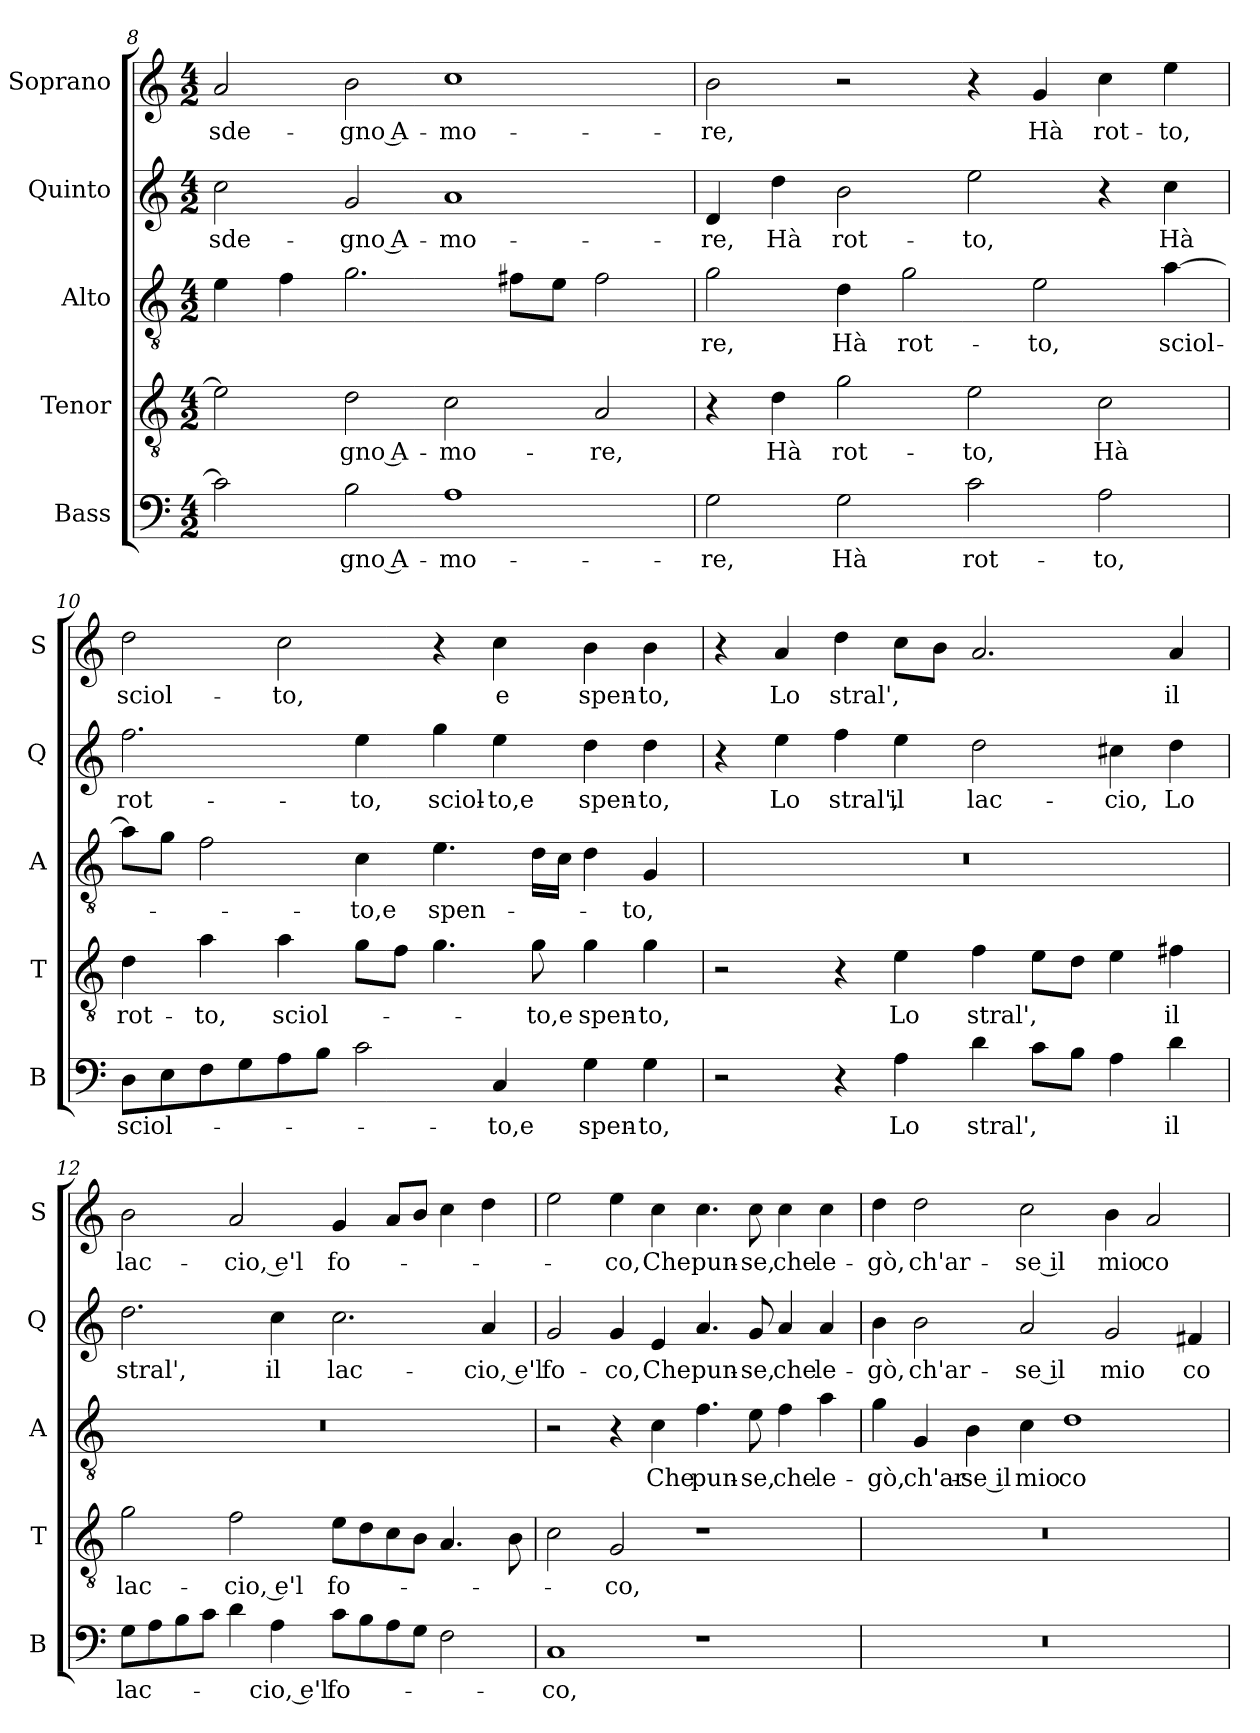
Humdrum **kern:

**kern	**text	**kern	**text	**kern	**text	**kern	**text	**kern	**text
*part5	*part5	*part4	*part4	*part3	*part3	*part2	*part2	*part1	*part1
*staff5	*staff5	*staff4	*staff4	*staff3	*staff3	*staff2	*staff2	*staff1	*staff1
*I"Bass	*	*I"Tenor	*	*I"Alto	*	*I"Quinto	*	*I"Soprano	*
*I'B	*	*I'T	*	*I'A	*	*I'Q	*	*I'S	*
*clefF4	*	*clefGv2	*	*clefGv2	*	*clefG2	*	*clefG2	*
*k[]	*	*k[]	*	*k[]	*	*k[]	*	*k[]	*
*C:	*	*C:	*	*C:	*	*C:	*	*C:	*
*M4/2	*	*M4/2	*	*M4/2	*	*M4/2	*	*M4/2	*
=8	=8	=8	=8	=8	=8	=8	=8	=8	=8
!	!	!	!	!	!	!	!LO:LY:b	!	!LO:LY:b
2c\]	.	2e\]	.	4e\	.	2cc\	-sde-	2a/	-sde-
.	.	.	.	4f\	.	.	.	.	.
!	!LO:LY:b	!	!LO:LY:b	!	!	!	!LO:LY:b	!	!LO:LY:b
2B\	-gno A-	2d\	-gno A-	2.g\	.	2g/	-gno A-	2b\	-gno A-
!	!LO:LY:b	!	!LO:LY:b	!	!	!	!LO:LY:b	!	!LO:LY:b
1A	-mo-	2c\	-mo-	.	.	1a	-mo-	1cc	-mo-
.	.	.	.	8f#X\L	.	.	.	.	.
.	.	.	.	8e\J	.	.	.	.	.
!	!	!	!LO:LY:b	!	!	!	!	!	!
.	.	2A/	-re,	2f#\	.	.	.	.	.
!!LO:LB:g=z
=9	=9	=9	=9	=9	=9	=9	=9	=9	=9
!	!LO:LY:b	!	!	!	!LO:LY:b	!	!LO:LY:b	!	!LO:LY:b
2G\	-re,	4r	.	2g\	-re,	4d/	-re,	2b\	-re,
!	!	!	!LO:LY:b	!	!	!	!LO:LY:b	!	!
.	.	4d\	Hà	.	.	4dd\	Hà	.	.
!	!LO:LY:b	!	!LO:LY:b	!	!LO:LY:b	!	!LO:LY:b	!	!
2G\	Hà	2g\	rot-	4d\	Hà	2b\	rot-	2r	.
!	!	!	!	!	!LO:LY:b	!	!	!	!
.	.	.	.	2g\	rot-	.	.	.	.
!	!LO:LY:b	!	!LO:LY:b	!	!	!	!LO:LY:b	!	!
2c\	rot-	2e\	-to,	.	.	2ee\	-to,	4r	.
!	!	!	!	!	!LO:LY:b	!	!	!	!LO:LY:b
.	.	.	.	2e\	-to,	.	.	4g/	Hà
!	!LO:LY:b	!	!LO:LY:b	!	!	!	!	!	!LO:LY:b
2A\	-to,	2c\	Hà	.	.	4r	.	4cc\	rot-
!	!	!	!	!	!LO:LY:b	!	!LO:LY:b	!	!LO:LY:b
.	.	.	.	[4a\	sciol-	4cc\	Hà	4ee\	-to,
=10	=10	=10	=10	=10	=10	=10	=10	=10	=10
!	!LO:LY:b	!	!LO:LY:b	!	!	!	!LO:LY:b	!	!LO:LY:b
8D\L	sciol-	4d\	rot-	8a\L]	.	2.ff\	rot-	2dd\	sciol-
8E\	.	.	.	8g\J	.	.	.	.	.
!	!	!	!LO:LY:b	!	!	!	!	!	!
8F\	.	4a\	-to,	2f\	.	.	.	.	.
8G\	.	.	.	.	.	.	.	.	.
!	!	!	!LO:LY:b	!	!	!	!	!	!LO:LY:b
8A\	.	4a\	sciol-	.	.	.	.	2cc\	-to,
8B\J	.	.	.	.	.	.	.	.	.
!	!	!	!	!	!LO:LY:b	!	!LO:LY:b	!	!
2c\	.	8g\L	.	4c\	-to,e	4ee\	-to,	.	.
.	.	8f\J	.	.	.	.	.	.	.
!	!	!	!	!	!LO:LY:b	!	!LO:LY:b	!	!
.	.	4.g\	.	4.e\	spen-	4gg\	sciol-	4r	.
!	!LO:LY:b	!	!	!	!	!	!LO:LY:b	!	!LO:LY:b
4C/	-to,e	.	.	.	.	4ee\	-to,e	4cc\	e
!	!	!	!LO:LY:b	!	!	!	!	!	!
.	.	8g\	-to,e	16d\LL	.	.	.	.	.
.	.	.	.	16c\JJ	.	.	.	.	.
!	!LO:LY:b	!	!LO:LY:b	!	!	!	!LO:LY:b	!	!LO:LY:b
4G\	spen-	4g\	spen-	4d\	.	4dd\	spen-	4b\	spen-
!	!LO:LY:b	!	!LO:LY:b	!	!LO:LY:b	!	!LO:LY:b	!	!LO:LY:b
4G\	-to,	4g\	-to,	4G/	-to,	4dd\	-to,	4b\	-to,
=11	=11	=11	=11	=11	=11	=11	=11	=11	=11
2r	.	2r	.	0r	.	4r	.	4r	.
!	!	!	!	!	!	!	!LO:LY:b	!	!LO:LY:b
.	.	.	.	.	.	4ee\	Lo	4a/	Lo
!	!	!	!	!	!	!	!LO:LY:b	!	!LO:LY:b
4r	.	4r	.	.	.	4ff\	stral',	4dd\	stral',
!	!LO:LY:b	!	!LO:LY:b	!	!	!	!LO:LY:b	!	!
4A\	Lo	4e\	Lo	.	.	4ee\	il	8cc\L	.
.	.	.	.	.	.	.	.	8b\J	.
!	!LO:LY:b	!	!LO:LY:b	!	!	!	!LO:LY:b	!	!
4d\	stral',	4f\	stral',	.	.	2dd\	lac-	2.a/	.
8c\L	.	8e\L	.	.	.	.	.	.	.
8B\J	.	8d\J	.	.	.	.	.	.	.
!	!	!	!	!	!	!	!LO:LY:b	!	!
4A\	.	4e\	.	.	.	4cc#X\	-cio,	.	.
!	!LO:LY:b	!	!LO:LY:b	!	!	!	!LO:LY:b	!	!LO:LY:b
4d\	il	4f#X\	il	.	.	4dd\	Lo	4a/	il
!!LO:PB:g=z
=12	=12	=12	=12	=12	=12	=12	=12	=12	=12
!	!LO:LY:b	!	!LO:LY:b	!	!	!	!LO:LY:b	!	!LO:LY:b
8G\L	lac-	2g\	lac-	0r	.	2.dd\	stral',	2b\	lac-
8A\	.	.	.	.	.	.	.	.	.
8B\	.	.	.	.	.	.	.	.	.
8c\J	.	.	.	.	.	.	.	.	.
!	!	!	!LO:LY:b	!	!	!	!	!	!LO:LY:b
4d\	.	2f\	-cio, e'l	.	.	.	.	2a/	-cio, e'l
!	!LO:LY:b	!	!	!	!	!	!LO:LY:b	!	!
4A\	-cio, e'l	.	.	.	.	4cc\	il	.	.
!	!LO:LY:b	!	!LO:LY:b	!	!	!	!LO:LY:b	!	!LO:LY:b
8c\L	fo-	8e\L	fo-	.	.	2.cc\	lac-	4g/	fo-
8B\	.	8d\	.	.	.	.	.	.	.
8A\	.	8c\	.	.	.	.	.	8a/L	.
8G\J	.	8B\J	.	.	.	.	.	8b/J	.
2F\	.	4.A/	.	.	.	.	.	4cc\	.
!	!	!	!	!	!	!	!LO:LY:b	!	!
.	.	.	.	.	.	4a/	-cio, e'l	4dd\	.
.	.	8B\	.	.	.	.	.	.	.
=13	=13	=13	=13	=13	=13	=13	=13	=13	=13
!	!LO:LY:b	!	!	!	!	!	!LO:LY:b	!	!
1C	-co,	2c\	.	2r	.	2g/	fo-	2ee\	.
!	!	!	!LO:LY:b	!	!	!	!LO:LY:b	!	!LO:LY:b
.	.	2G/	-co,	4r	.	4g/	-co,	4ee\	-co,
!	!	!	!	!	!LO:LY:b	!	!LO:LY:b	!	!LO:LY:b
.	.	.	.	4c\	Che	4e/	Che	4cc\	Che
!	!	!	!	!	!LO:LY:b	!	!LO:LY:b	!	!LO:LY:b
1r	.	1r	.	4.f\	pun-	4.a/	pun-	4.cc\	pun-
!	!	!	!	!	!LO:LY:b	!	!LO:LY:b	!	!LO:LY:b
.	.	.	.	8e\	-se,	8g/	-se,	8cc\	-se,
!	!	!	!	!	!LO:LY:b	!	!LO:LY:b	!	!LO:LY:b
.	.	.	.	4f\	che	4a/	che	4cc\	che
!	!	!	!	!	!LO:LY:b	!	!LO:LY:b	!	!LO:LY:b
.	.	.	.	4a\	le-	4a/	le-	4cc\	le-
=14	=14	=14	=14	=14	=14	=14	=14	=14	=14
!	!	!	!	!	!LO:LY:b	!	!LO:LY:b	!	!LO:LY:b
0r	.	0r	.	4g\	-gò,	4b\	-gò,	4dd\	-gò,
!	!	!	!	!	!LO:LY:b	!	!LO:LY:b	!	!LO:LY:b
.	.	.	.	4G/	ch'ar-	2b\	ch'ar-	2dd\	ch'ar-
!	!	!	!	!	!LO:LY:b	!	!	!	!
.	.	.	.	4B\	-se il	.	.	.	.
!	!	!	!	!	!LO:LY:b	!	!LO:LY:b	!	!LO:LY:b
.	.	.	.	4c\	mio	2a/	-se il	2cc\	-se il
!	!	!	!	!	!LO:LY:b	!	!	!	!
.	.	.	.	1d	co-	.	.	.	.
!	!	!	!	!	!	!	!LO:LY:b	!	!LO:LY:b
.	.	.	.	.	.	2g/	mio	4b\	mio
!	!	!	!	!	!	!	!	!	!LO:LY:b
.	.	.	.	.	.	.	.	2a/	co-
!	!	!	!	!	!	!	!LO:LY:b	!	!
.	.	.	.	.	.	4f#X/	co-	.	.
=	=	=	=	=	=	=	=	=	=
*-	*-	*-	*-	*-	*-	*-	*-	*-	*-
